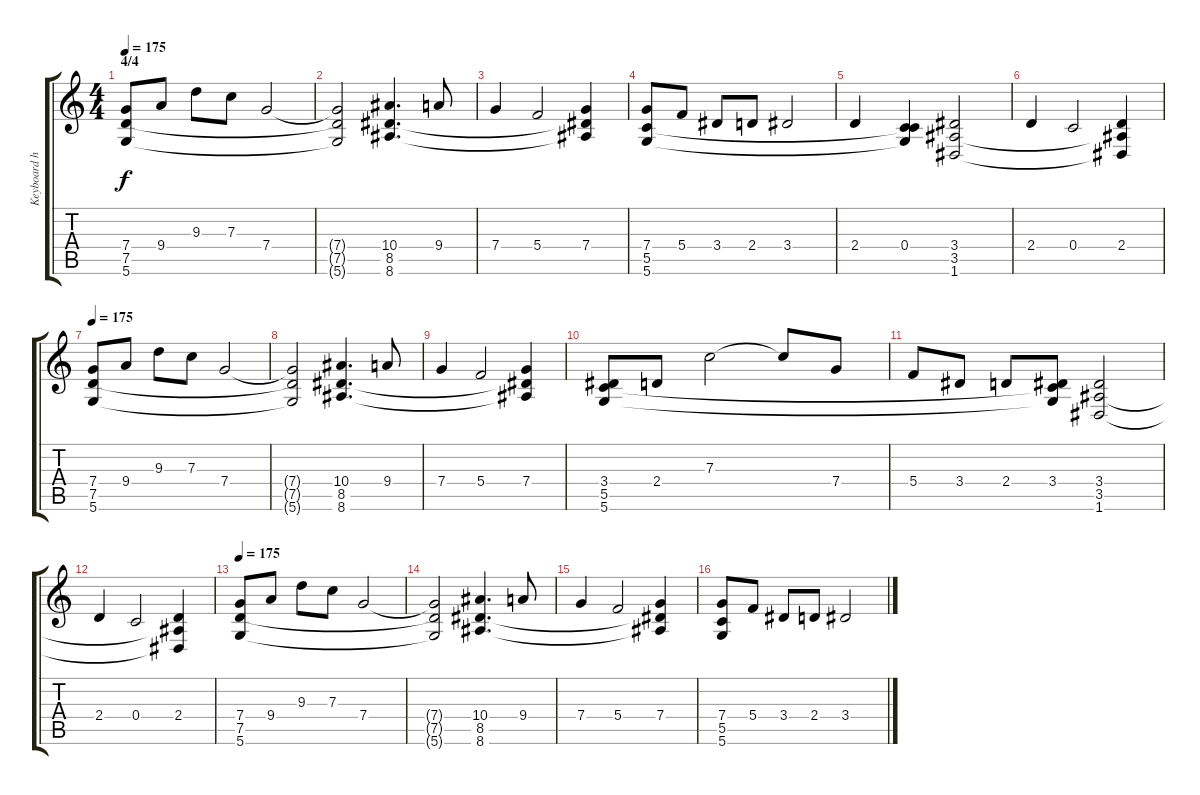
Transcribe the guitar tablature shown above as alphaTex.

\track ("Keyboard hight" "Keyboard h") {instrument acousticgrandpiano}
\staff {score tabs}
\tuning (D5 A4 F4 C4 G3 D3) {hide}
\ts (4 4)
\section ("" "4/4")
\tempo 175
\clef g2
\ks c
(7.4 7.5 5.6).8{dy f} 9.4.8 9.3.8 7.3.8 7.4.2 |
(7.4{t} 7.5{t} 5.6{t}).2 (10.4 8.5 8.6).4{d} 9.4.8 |
7.4.4 5.4.2 (7.4 8.5{t} 8.6{t}).4 |
(7.4 5.5 5.6).8 5.4.8 3.4.8 2.4.8 3.4.2 |
2.4.4 (0.4 5.5{t} 5.6{t}).4 (3.4 3.5 1.6).2 |
2.4.4 0.4.2 (2.4 3.5{t} 1.6{t}).4 |
\tempo 175
(7.4 7.5 5.6).8 9.4.8 9.3.8 7.3.8 7.4.2 |
(7.4{t} 7.5{t} 5.6{t}).2 (10.4 8.5 8.6).4{d} 9.4.8 |
7.4.4 5.4.2 (7.4 8.5{t} 8.6{t}).4 |
(3.4 5.5 5.6).8 2.4.8 7.3.2 7.3{t}.8 7.4.8 |
5.4.8 3.4.8 2.4.8 (3.4 5.5{t} 5.6{t}).8 (3.4 3.5 1.6).2 |
2.4.4 0.4.2 (2.4 3.5{t} 1.6{t}).4 |
\tempo 175
(7.4 7.5 5.6).8 9.4.8 9.3.8 7.3.8 7.4.2 |
(7.4{t} 7.5{t} 5.6{t}).2 (10.4 8.5 8.6).4{d} 9.4.8 |
7.4.4 5.4.2 (7.4 8.5{t} 8.6{t}).4 |
(7.4 5.5 5.6).8 5.4.8 3.4.8 2.4.8 3.4.2
